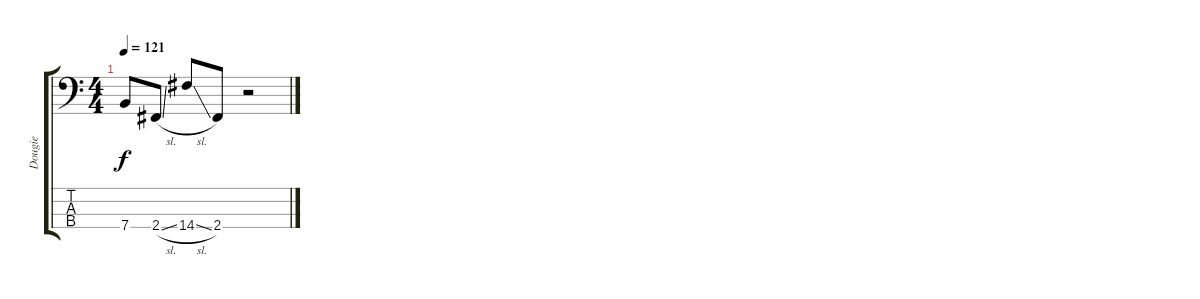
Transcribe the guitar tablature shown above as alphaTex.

\track ("Dougie" "Dougie") {instrument electricbasspick}
\staff {score tabs}
\tuning (G2 D2 A1 E1) {hide}
\ts (4 4)
\tempo 121
\clef f4
\ks c
7.4.8{dy f} 2.4{sl}.8 14.4{sl}.8 2.4.8 r.2
